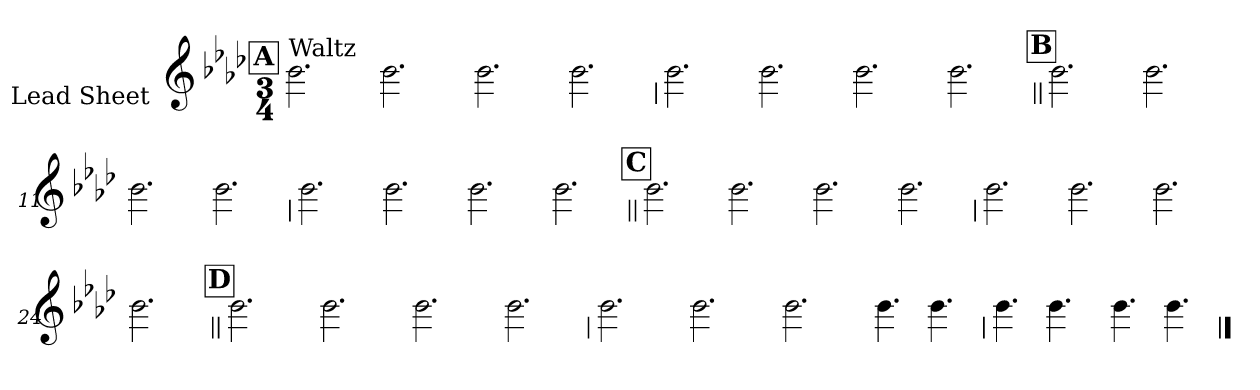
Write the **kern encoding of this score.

**kern
*part1
*staff1
*I"Lead Sheet
*stria0
*clefG2
*k[b-e-a-d-]
*f:
*M3/4
!!LO:REH:place=s1:a:t=A
=1||
!LO:TX:a:t=Waltz
2.b-
=2-
2.b-
=3-
2.b-
=4-
2.b-
!!LO:LB:g=z
=5
2.b-
=6-
2.b-
=7-
2.b-
=8-
2.b-
!!LO:LB:g=z
!!LO:REH:place=s1:a:t=B
=9||
2.b-
=10-
2.b-
=11-
2.b-
=12-
2.b-
!!LO:LB:g=z
=13
2.b-
=14-
2.b-
=15-
2.b-
=16-
2.b-
!!LO:LB:g=z
!!LO:REH:place=s1:a:t=C
=17||
2.b-
=18-
2.b-
=19-
2.b-
=20-
2.b-
!!LO:LB:g=z
=21
2.b-
=22-
2.b-
=23-
2.b-
=24-
2.b-
!!LO:LB:g=z
!!LO:REH:place=s1:a:t=D
=25||
2.b-
=26-
2.b-
=27-
2.b-
=28-
2.b-
!!LO:LB:g=z
=29
2.b-
=30-
2.b-
=31-
2.b-
=32-
4.b-
4.b-
!!LO:LB:g=z
=33
4.b-
4.b-
=34-
4.b-
4.b-
==
*-
